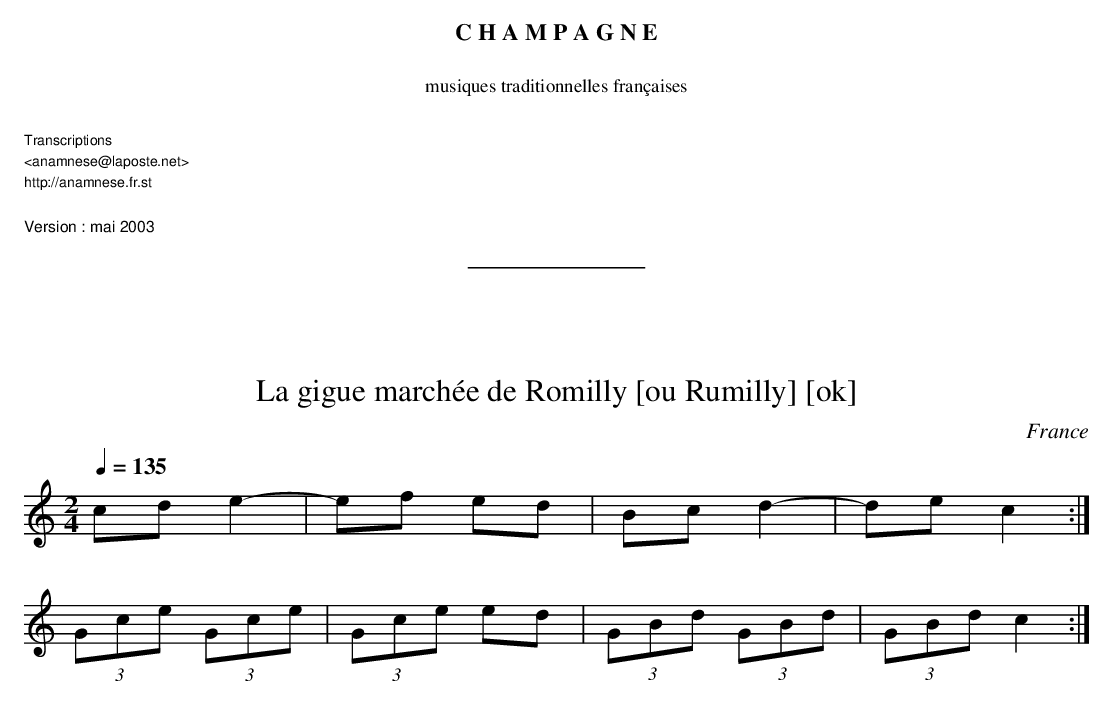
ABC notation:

X:1
T:La gigue marchée de Romilly [ou Rumilly] [ok]
O:France
M:2/4
L:1/8
Q:1/4=135
K:C
cd e2-|ef ed | Bc d2-|de c2 :|
(3Gce (3Gce | (3Gce ed | (3GBd (3GBd | (3GBd c2 :|
